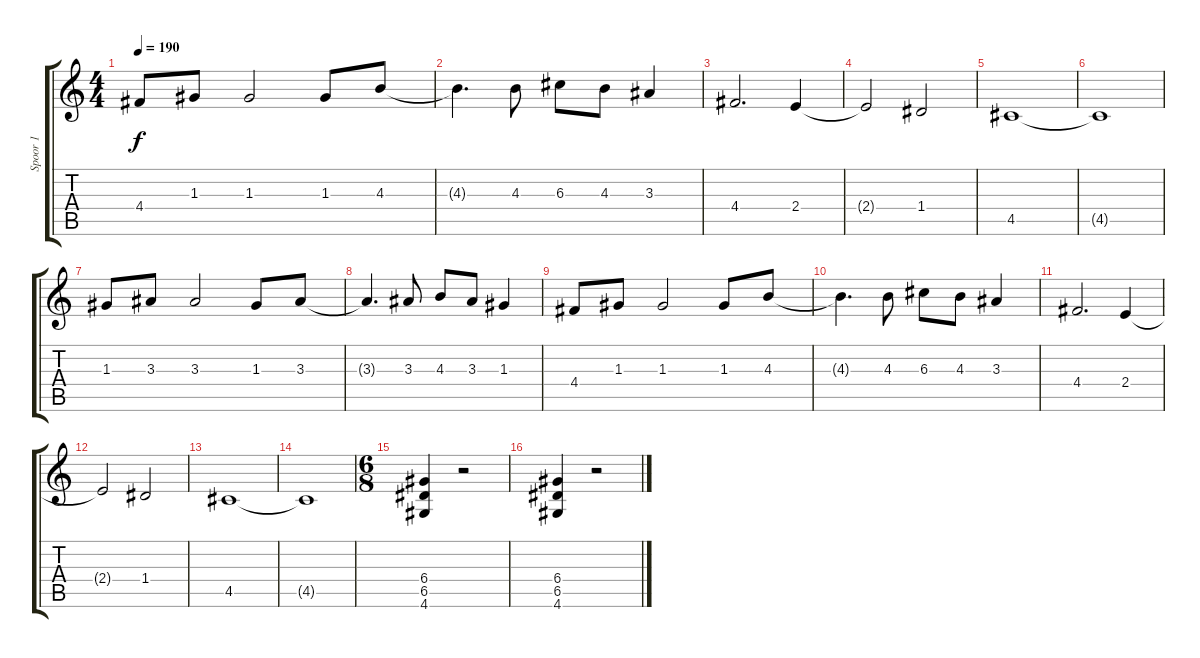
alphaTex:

\track ("Spoor 1" "Spoor 1") {instrument overdrivenguitar}
\staff {score tabs}
\tuning (E4 B3 G3 D3 A2 E2) {hide}
\ts (4 4)
\tempo 190
\clef g2
\ks c
4.4.8{dy f} 1.3.8 1.3.2 1.3.8 4.3.8 |
4.3{t}.4{d} 4.3.8 6.3.8 4.3.8 3.3.4 |
4.4.2{d} 2.4.4 |
2.4{t}.2 1.4.2 |
4.5.1 |
4.5{t}.1 |
1.3.8 3.3.8 3.3.2 1.3.8 3.3.8 |
3.3{t}.4{d} 3.3.8 4.3.8 3.3.8 1.3.4 |
4.4.8 1.3.8 1.3.2 1.3.8 4.3.8 |
4.3{t}.4{d} 4.3.8 6.3.8 4.3.8 3.3.4 |
4.4.2{d} 2.4.4 |
2.4{t}.2 1.4.2 |
4.5.1 |
4.5{t}.1 |
\ts (6 8)
(6.4 6.5 4.6).4 r.2 |
(6.4 6.5 4.6).4 r.2
